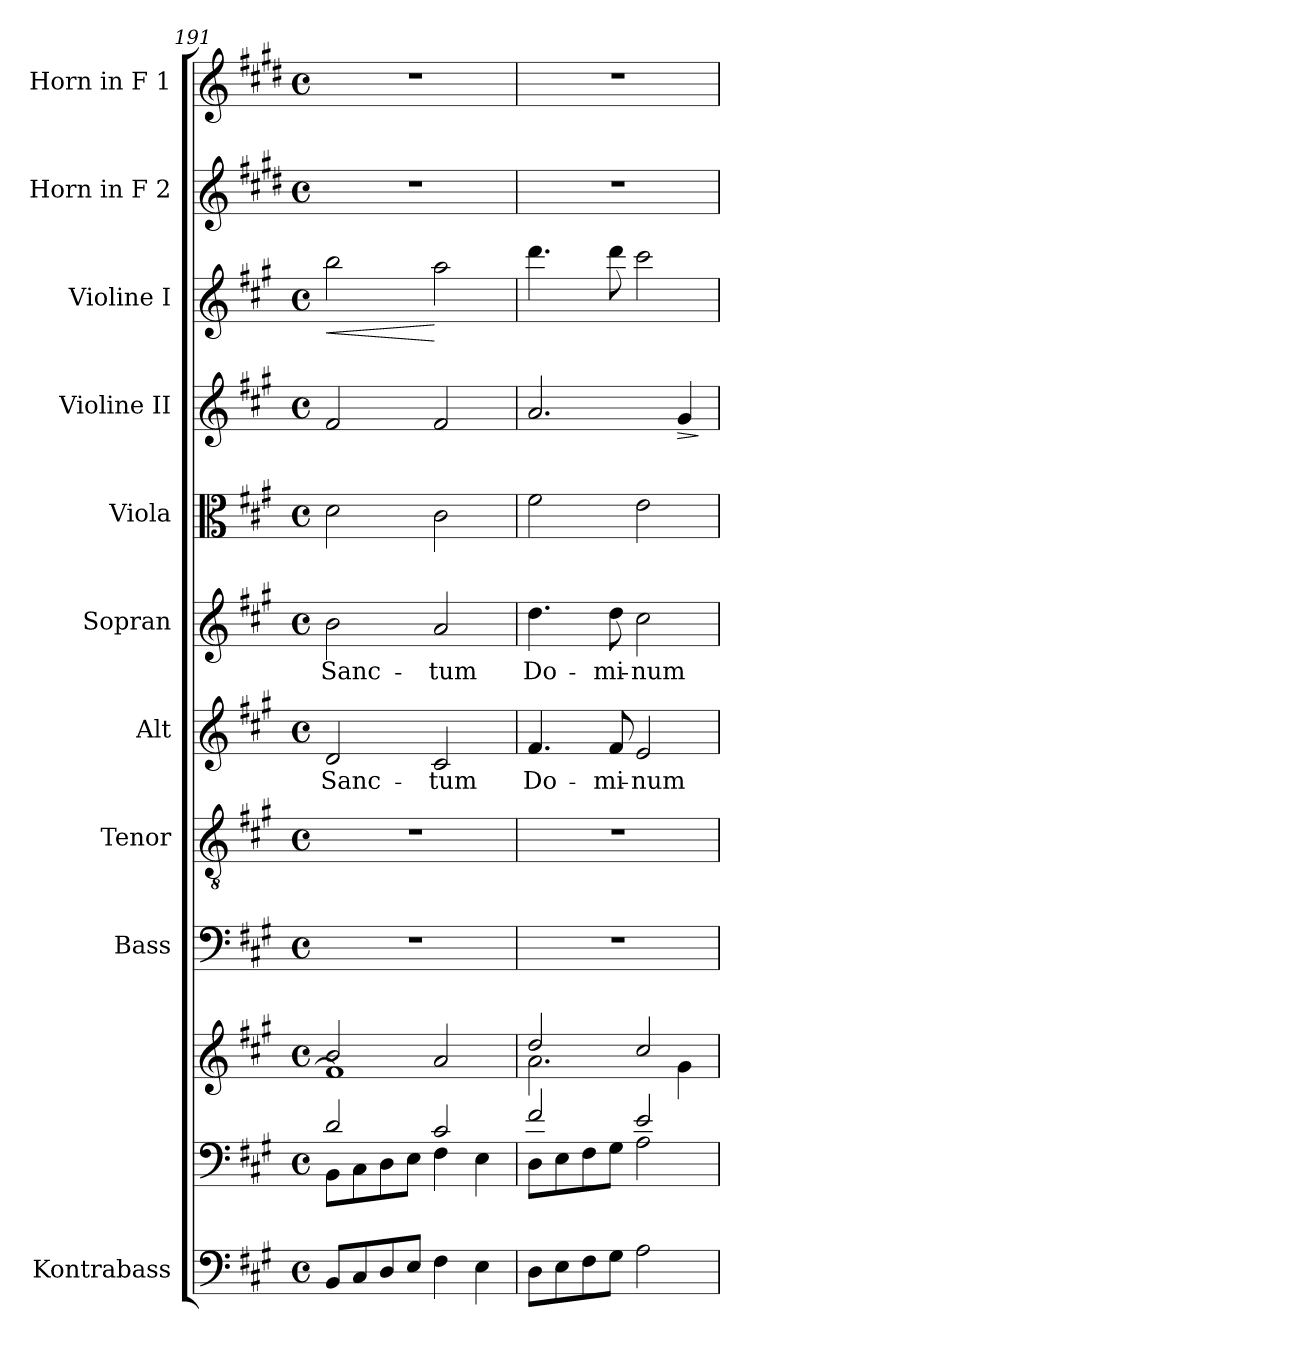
**kern	**kern	**kern	**kern	**kern	**kern	**text	**kern	**text	**kern	**kern	**dynam	**kern	**dynam	**kern	**kern
*part11	*part10	*part10	*part9	*part8	*part7	*part7	*part6	*part6	*part5	*part4	*part4	*part3	*part3	*part2	*part1
*staff12	*staff11	*staff10	*staff9	*staff8	*staff7	*staff7	*staff6	*staff6	*staff5	*staff4	*staff4	*staff3	*staff3	*staff2	*staff1
*I"Kontrabass	*	*	*I"Bass	*I"Tenor	*I"Alt	*	*I"Sopran	*	*I"Viola	*I"Violine II	*	*I"Violine I	*	*I"Horn in F 2	*I"Horn in F 1
*I'Kb.	*	*	*I'B.	*I'T.	*I'A.	*	*I'S.	*	*I'Vla.	*I'Vl. II	*	*I'Vl. I	*	*	*
!!LO:PB:g=z
*clefF4	*clefF4	*clefG2	*clefF4	*clefGv2	*clefG2	*	*clefG2	*	*clefC3	*clefG2	*	*clefG2	*	*clefG2	*clefG2
*ITrd7c12	*	*	*	*	*	*	*	*	*	*	*	*	*	*ITrd4c7	*ITrd4c7
*k[f#c#g#]	*k[f#c#g#]	*k[f#c#g#]	*k[f#c#g#]	*k[f#c#g#]	*k[f#c#g#]	*	*k[f#c#g#]	*	*k[f#c#g#]	*k[f#c#g#]	*	*k[f#c#g#]	*	*k[f#c#g#]	*k[f#c#g#]
*A:	*A:	*A:	*A:	*A:	*A:	*	*A:	*	*A:	*A:	*	*A:	*	*A:	*A:
*M4/4	*M4/4	*M4/4	*M4/4	*M4/4	*M4/4	*	*M4/4	*	*M4/4	*M4/4	*	*M4/4	*	*M4/4	*M4/4
*met(c)	*met(c)	*met(c)	*met(c)	*met(c)	*met(c)	*	*met(c)	*	*met(c)	*met(c)	*	*met(c)	*	*met(c)	*met(c)
=191	=191	=191	=191	=191	=191	=191	=191	=191	=191	=191	=191	=191	=191	=191	=191
*	*^	*^	*	*	*	*	*	*	*	*	*	*	*	*	*
!	!	!	!	!	!	!	!	!LO:LY:b	!	!LO:LY:b	!	!	!	!	!LO:HP:b	!	!
8BBB/L	2d/	8BB\L	2b/	1f#]	1r	1r	2d/	Sanc-	2b\	Sanc-	2d\	2f#/	.	2bb\	<	1r	1r
8CC#/	.	8C#\	.	.	.	.	.	.	.	.	.	.	.	.	.	.	.
8DD/	.	8D\	.	.	.	.	.	.	.	.	.	.	.	.	.	.	.
8EE/J	.	8E\J	.	.	.	.	.	.	.	.	.	.	.	.	.	.	.
!	!	!	!	!	!	!	!	!LO:LY:b	!	!LO:LY:b	!	!	!	!	!	!	!
4FF#\	2c#/	4F#\	2a/	.	.	.	2c#/	-tum	2a/	-tum	2c#\	2f#/	.	2aa\	[	.	.
4EE\	.	4E\	.	.	.	.	.	.	.	.	.	.	.	.	.	.	.
=192	=192	=192	=192	=192	=192	=192	=192	=192	=192	=192	=192	=192	=192	=192	=192	=192	=192
!	!	!	!	!	!	!	!	!LO:LY:b	!	!LO:LY:b	!	!	!	!	!	!	!
8DD\L	2f#/	8D\L	2dd/	2.a\	1r	1r	4.f#/	Do-	4.dd\	Do-	2f#\	2.a/	.	4.ddd\	.	1r	1r
8EE\	.	8E\	.	.	.	.	.	.	.	.	.	.	.	.	.	.	.
8FF#\	.	8F#\	.	.	.	.	.	.	.	.	.	.	.	.	.	.	.
!	!	!	!	!	!	!	!	!LO:LY:b	!	!LO:LY:b	!	!	!	!	!	!	!
8GG#\J	.	8G#\J	.	.	.	.	8f#/	-mi-	8dd\	-mi-	.	.	.	8ddd\	.	.	.
!	!	!	!	!	!	!	!	!LO:LY:b	!	!LO:LY:b	!	!	!	!	!	!	!
2AA\	2e/	2A\	2cc#/	.	.	.	2e/	-num	2cc#\	-num	2e\	.	.	2ccc#\	.	.	.
!	!	!	!	!	!	!	!	!	!	!	!	!	!LO:HP:b	!	!	!	!
.	.	.	.	4g#\	.	.	.	.	.	.	.	4g#/	>	.	.	.	.
*	*v	*v	*	*	*	*	*	*	*	*	*	*	*	*	*	*	*
*	*	*v	*v	*	*	*	*	*	*	*	*	*	*	*	*	*
.	.	.	.	.	.	.	.	.	.	.	]	.	.	.	.
=	=	=	=	=	=	=	=	=	=	=	=	=	=	=	=
*-	*-	*-	*-	*-	*-	*-	*-	*-	*-	*-	*-	*-	*-	*-	*-
